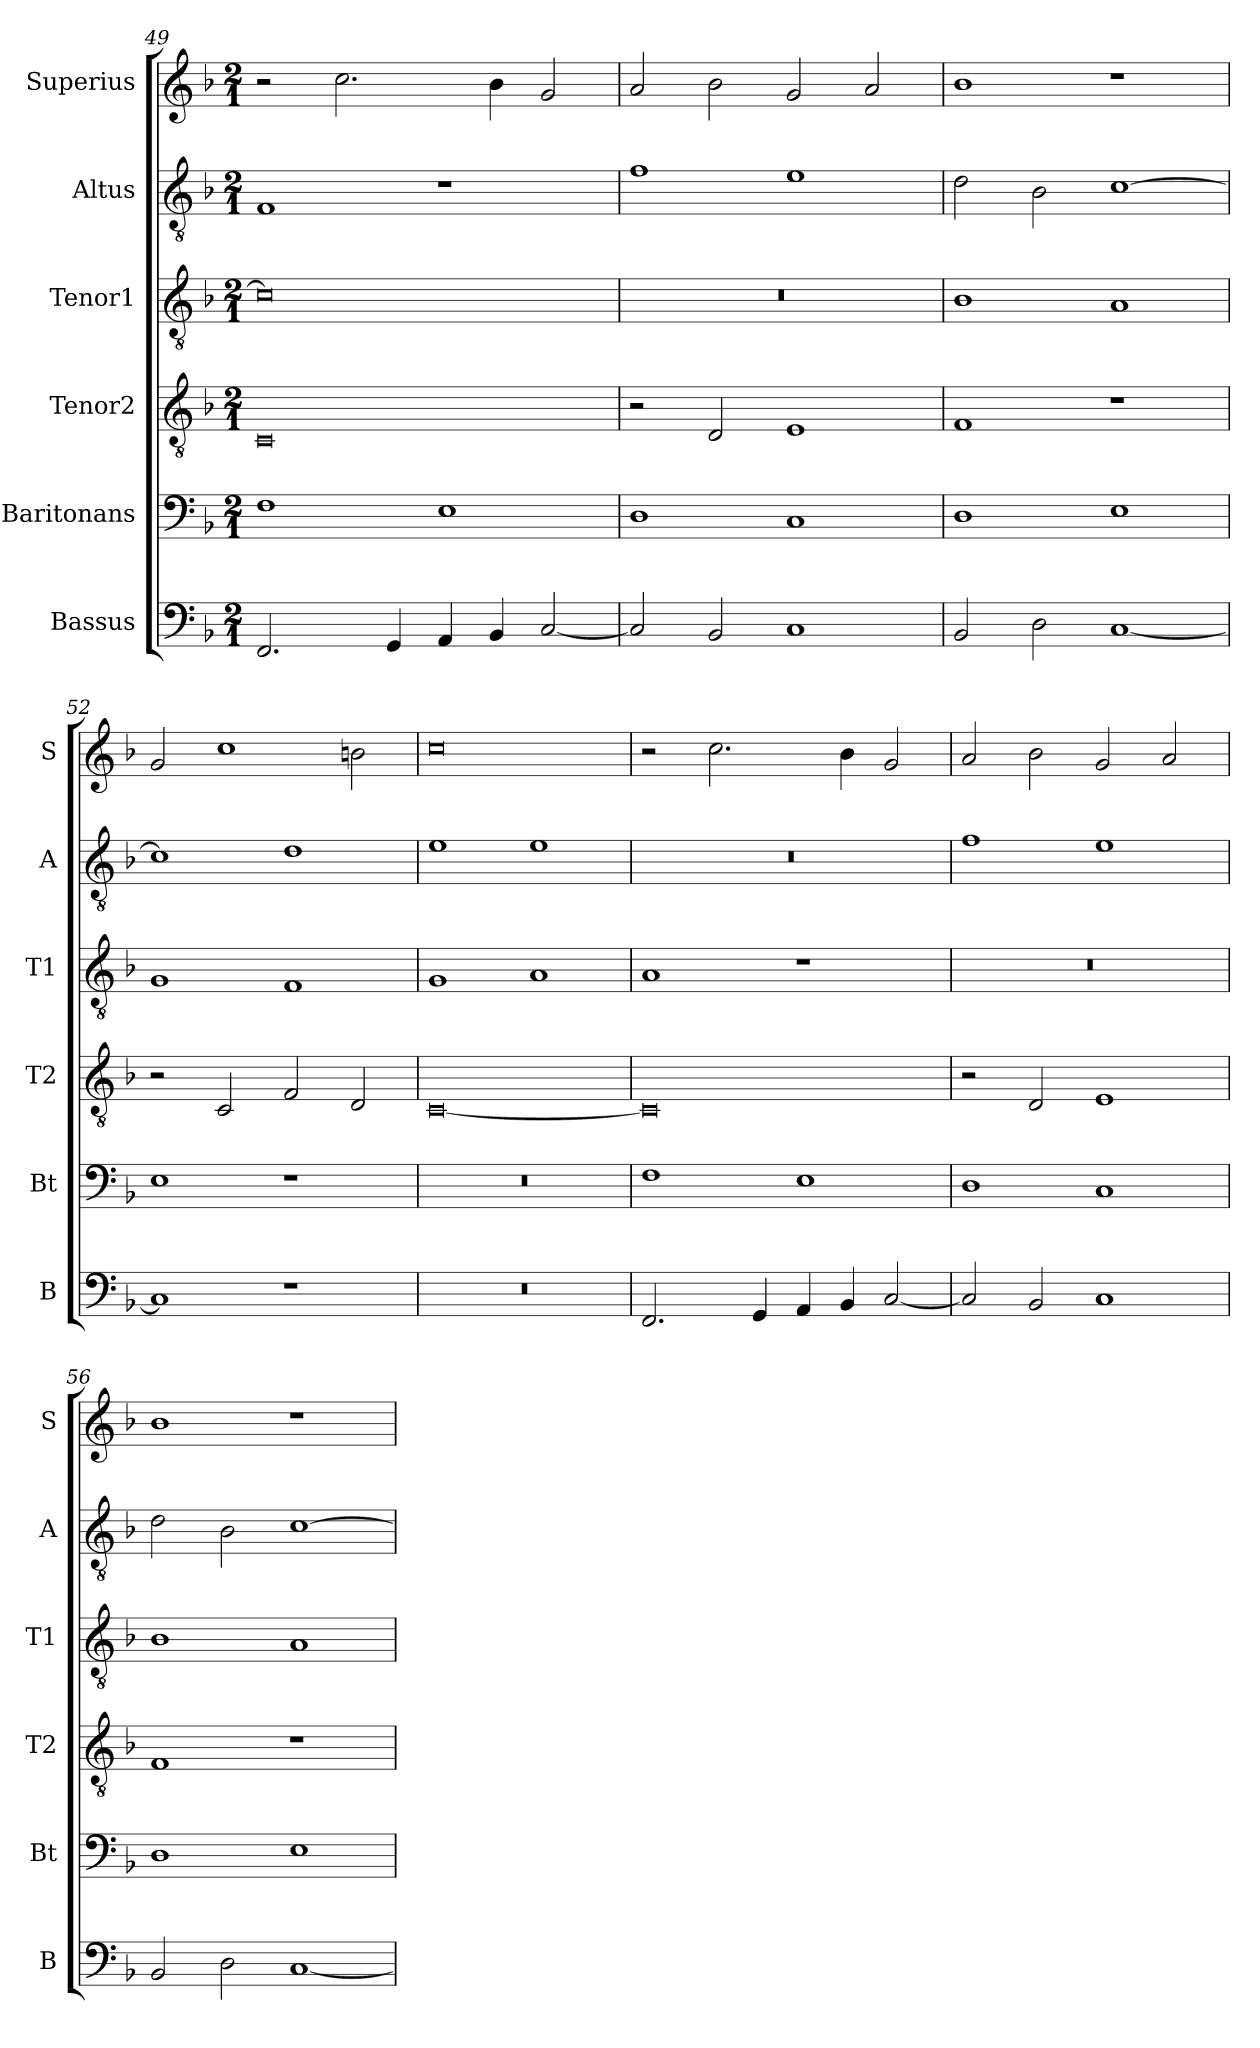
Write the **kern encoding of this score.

**kern	**kern	**kern	**kern	**kern	**kern
*part6	*part5	*part4	*part3	*part2	*part1
*staff6	*staff5	*staff4	*staff3	*staff2	*staff1
*I"Bassus	*I"Baritonans	*I"Tenor2	*I"Tenor1	*I"Altus	*I"Superius
*I'B	*I'Bt	*I'T2	*I'T1	*I'A	*I'S
*clefF4	*clefF4	*clefGv2	*clefGv2	*clefGv2	*clefG2
*k[b-]	*k[b-]	*k[b-]	*k[b-]	*k[b-]	*k[b-]
*M2/1	*M2/1	*M2/1	*M2/1	*M2/1	*M2/1
=49	=49	=49	=49	=49	=49
2.FF/	1F	0C	0c]	1F	2r
.	.	.	.	.	2.cc\
4GG/	.	.	.	.	.
4AA/	1E	.	.	1r	.
4BB-/	.	.	.	.	4b-\
[2C/	.	.	.	.	2g/
=50	=50	=50	=50	=50	=50
2C/]	1D	2r	0r	1f	2a/
2BB-/	.	2D/	.	.	2b-\
1C	1C	1E	.	1e	2g/
.	.	.	.	.	2a/
=51	=51	=51	=51	=51	=51
2BB-/	1D	1F	1B-	2d\	1b-
2D\	.	.	.	2B-\	.
[1C	1E	1r	1A	[1c	1r
=52	=52	=52	=52	=52	=52
1C]	1E	2r	1G	1c]	2g/
.	.	2C/	.	.	1cc
1r	1r	2F/	1F	1d	.
.	.	2D/	.	.	2bn\
=53	=53	=53	=53	=53	=53
0r	0r	[0C	1G	1e	0cc
.	.	.	1A	1e	.
=54	=54	=54	=54	=54	=54
2.FF/	1F	0C]	1A	0r	2r
.	.	.	.	.	2.cc\
4GG/	.	.	.	.	.
4AA/	1E	.	1r	.	.
4BB-/	.	.	.	.	4b-\
[2C/	.	.	.	.	2g/
=55	=55	=55	=55	=55	=55
2C/]	1D	2r	0r	1f	2a/
2BB-/	.	2D/	.	.	2b-\
1C	1C	1E	.	1e	2g/
.	.	.	.	.	2a/
=56	=56	=56	=56	=56	=56
2BB-/	1D	1F	1B-	2d\	1b-
2D\	.	.	.	2B-\	.
[1C	1E	1r	1A	[1c	1r
=	=	=	=	=	=
*-	*-	*-	*-	*-	*-
